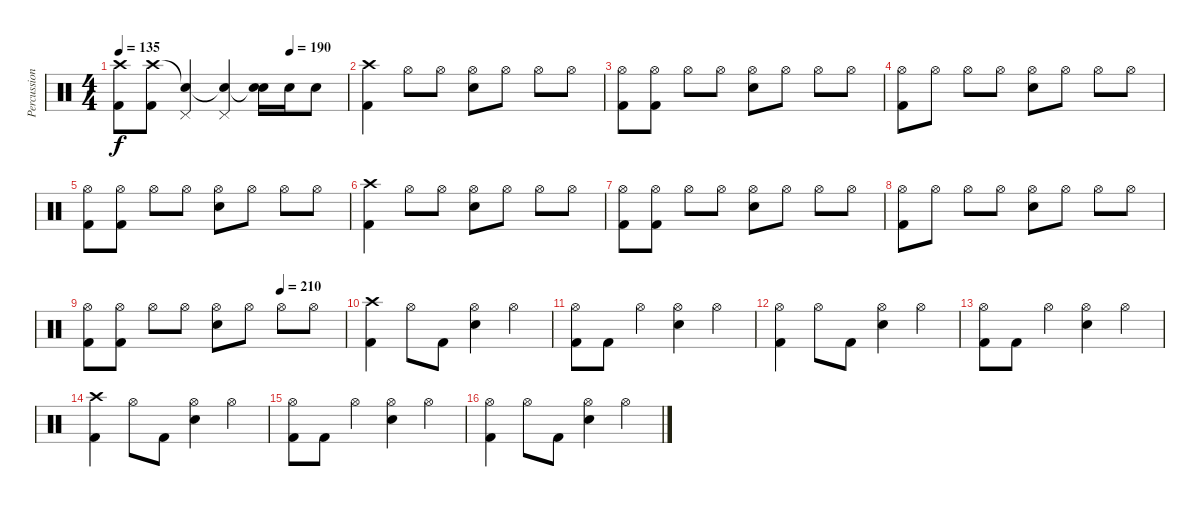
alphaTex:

\track ("Percussion" "Percussion") {instrument percussion}
\staff {score}
\articulation defaults
\ts (4 4)
\tempo 135
\tempo (190 0.75)
\clef neutral
\ks c
("Kick (hit) 2" "Crash high (hit)").8{dy f} ("Kick (hit) 2" "Crash high (hit)").8 ("Pedal Hi-Hat (hit)" "Snare (hit)"{t}).4 ("Pedal Hi-Hat (hit)" "Snare (hit)"{t}).4 ("Electric Snare (hit)" "Snare (hit)"{t}).16 "Electric Snare (hit)".16 "Electric Snare (hit)".8 |
("Kick (hit) 2" "Crash high (hit)").4 "Hi-Hat (open)".8 "Hi-Hat (open)".8 ("Electric Snare (hit)" "Hi-Hat (open)").8 "Hi-Hat (open)".8 "Hi-Hat (open)".8 "Hi-Hat (open)".8 |
("Kick (hit) 2" "Hi-Hat (open)").8 ("Kick (hit) 2" "Hi-Hat (open)").8 "Hi-Hat (open)".8 "Hi-Hat (open)".8 ("Electric Snare (hit)" "Hi-Hat (open)").8 "Hi-Hat (open)".8 "Hi-Hat (open)".8 "Hi-Hat (open)".8 |
("Kick (hit) 2" "Hi-Hat (open)").8 "Hi-Hat (open)".8 "Hi-Hat (open)".8 "Hi-Hat (open)".8 ("Electric Snare (hit)" "Hi-Hat (open)").8 "Hi-Hat (open)".8 "Hi-Hat (open)".8 "Hi-Hat (open)".8 |
("Kick (hit) 2" "Hi-Hat (open)").8 ("Kick (hit) 2" "Hi-Hat (open)").8 "Hi-Hat (open)".8 "Hi-Hat (open)".8 ("Electric Snare (hit)" "Hi-Hat (open)").8 "Hi-Hat (open)".8 "Hi-Hat (open)".8 "Hi-Hat (open)".8 |
("Kick (hit) 2" "Crash high (hit)").4 "Hi-Hat (open)".8 "Hi-Hat (open)".8 ("Electric Snare (hit)" "Hi-Hat (open)").8 "Hi-Hat (open)".8 "Hi-Hat (open)".8 "Hi-Hat (open)".8 |
("Kick (hit) 2" "Hi-Hat (open)").8 ("Kick (hit) 2" "Hi-Hat (open)").8 "Hi-Hat (open)".8 "Hi-Hat (open)".8 ("Electric Snare (hit)" "Hi-Hat (open)").8 "Hi-Hat (open)".8 "Hi-Hat (open)".8 "Hi-Hat (open)".8 |
("Kick (hit) 2" "Hi-Hat (open)").8 "Hi-Hat (open)".8 "Hi-Hat (open)".8 "Hi-Hat (open)".8 ("Electric Snare (hit)" "Hi-Hat (open)").8 "Hi-Hat (open)".8 "Hi-Hat (open)".8 "Hi-Hat (open)".8 |
\tempo (210 0.75)
("Kick (hit) 2" "Hi-Hat (open)").8 ("Kick (hit) 2" "Hi-Hat (open)").8 "Hi-Hat (open)".8 "Hi-Hat (open)".8 ("Electric Snare (hit)" "Hi-Hat (open)").8 "Hi-Hat (open)".8 "Hi-Hat (open)".8 "Hi-Hat (open)".8 |
("Kick (hit) 2" "Crash high (hit)").4 "Hi-Hat (open)".8 "Kick (hit) 2".8 ("Electric Snare (hit)" "Hi-Hat (open)").4 "Hi-Hat (open)".4 |
("Kick (hit) 2" "Hi-Hat (open)").8 "Kick (hit) 2".8 "Hi-Hat (open)".4 ("Electric Snare (hit)" "Hi-Hat (open)").4 "Hi-Hat (open)".4 |
("Kick (hit) 2" "Hi-Hat (open)").4 "Hi-Hat (open)".8 "Kick (hit) 2".8 ("Electric Snare (hit)" "Hi-Hat (open)").4 "Hi-Hat (open)".4 |
("Kick (hit) 2" "Hi-Hat (open)").8 "Kick (hit) 2".8 "Hi-Hat (open)".4 ("Electric Snare (hit)" "Hi-Hat (open)").4 "Hi-Hat (open)".4 |
("Kick (hit) 2" "Crash high (hit)").4 "Hi-Hat (open)".8 "Kick (hit) 2".8 ("Electric Snare (hit)" "Hi-Hat (open)").4 "Hi-Hat (open)".4 |
("Kick (hit) 2" "Hi-Hat (open)").8 "Kick (hit) 2".8 "Hi-Hat (open)".4 ("Electric Snare (hit)" "Hi-Hat (open)").4 "Hi-Hat (open)".4 |
("Kick (hit) 2" "Hi-Hat (open)").4 "Hi-Hat (open)".8 "Kick (hit) 2".8 ("Electric Snare (hit)" "Hi-Hat (open)").4 "Hi-Hat (open)".4
